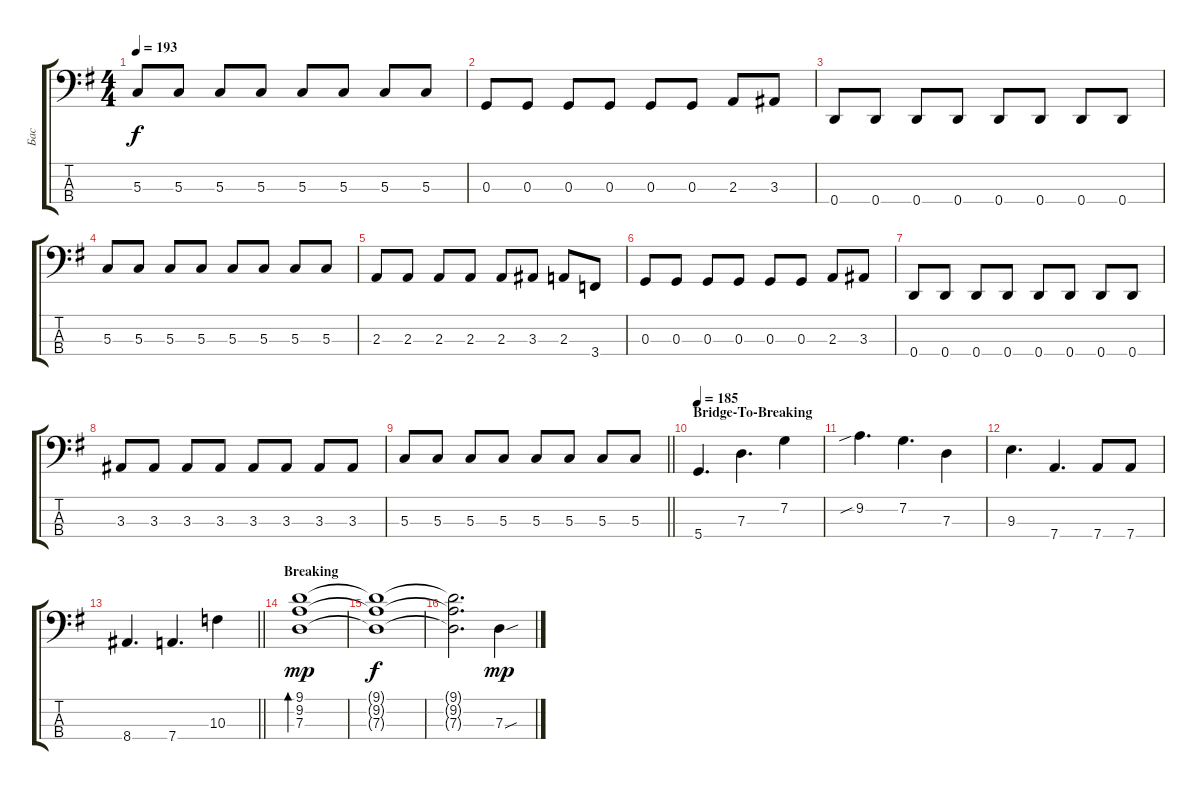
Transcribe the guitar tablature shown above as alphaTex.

\track ("Бас" "Бас") {instrument electricbassfinger}
\staff {score tabs}
\tuning (F2 C2 G1 D1) {hide}
\ts (4 4)
\tempo 193
\clef f4
\ks eminor
5.3.8{dy f} 5.3.8 5.3.8 5.3.8 5.3.8 5.3.8 5.3.8 5.3.8 |
0.3.8 0.3.8 0.3.8 0.3.8 0.3.8 0.3.8 2.3.8 3.3.8 |
0.4.8 0.4.8 0.4.8 0.4.8 0.4.8 0.4.8 0.4.8 0.4.8 |
5.3.8 5.3.8 5.3.8 5.3.8 5.3.8 5.3.8 5.3.8 5.3.8 |
2.3.8 2.3.8 2.3.8 2.3.8 2.3.8 3.3.8 2.3.8 3.4.8 |
0.3.8 0.3.8 0.3.8 0.3.8 0.3.8 0.3.8 2.3.8 3.3.8 |
0.4.8 0.4.8 0.4.8 0.4.8 0.4.8 0.4.8 0.4.8 0.4.8 |
3.3.8 3.3.8 3.3.8 3.3.8 3.3.8 3.3.8 3.3.8 3.3.8 |
\barLineRight lightlight
5.3.8 5.3.8 5.3.8 5.3.8 5.3.8 5.3.8 5.3.8 5.3.8 |
\section ("" "Bridge-To-Breaking")
\tempo 185
5.4.4{d} 7.3.4{d} 7.2.4 |
9.2{sib}.4{d} 7.2.4{d} 7.3.4 |
9.3.4{d} 7.4.4{d} 7.4.8 7.4.8 |
\barLineRight lightlight
8.4.4{d} 7.4.4{d} 10.3.4 |
\section ("" "Breaking")
(9.1 9.2 7.3).1{bd 60 dy mp} |
(9.1{t} 9.2{t} 7.3{t}).1{dy f} |
(9.1{t} 9.2{t} 7.3{t}).2{d} 7.3{sou}.4{dy mp}
